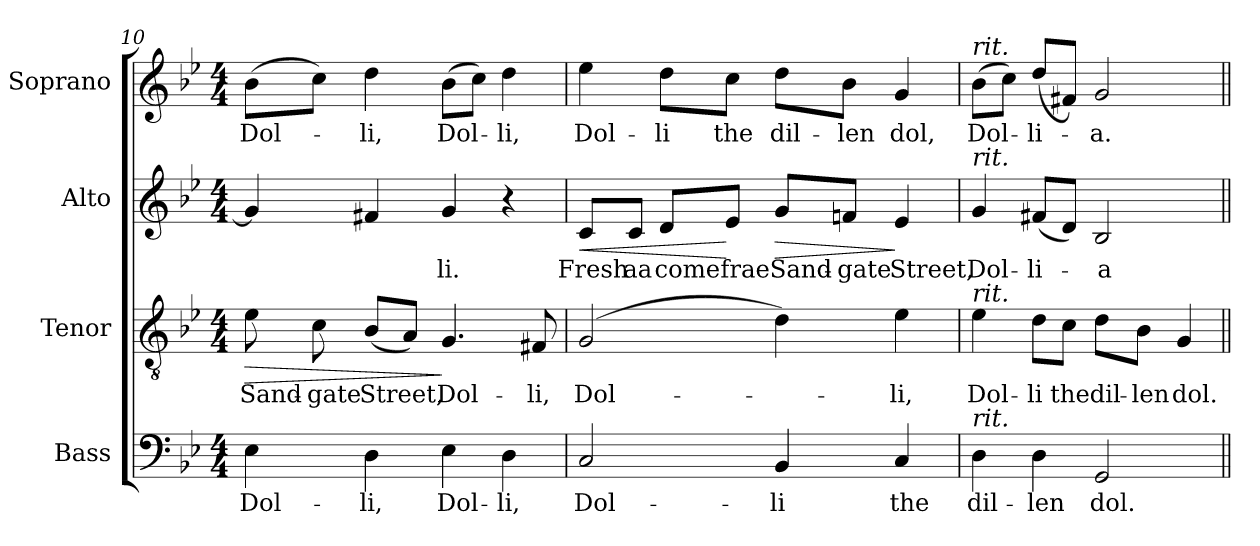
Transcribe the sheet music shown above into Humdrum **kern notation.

**kern	**text	**kern	**text	**dynam	**kern	**text	**dynam	**kern	**text
*part4	*part4	*part3	*part3	*part3	*part2	*part2	*part2	*part1	*part1
*staff4	*staff4	*staff3	*staff3	*staff3	*staff2	*staff2	*staff2	*staff1	*staff1
*I"Bass	*	*I"Tenor	*	*	*I"Alto	*	*	*I"Soprano	*
*I'B.	*	*I'T.	*	*	*I'A.	*	*	*I'S.	*
!!LO:PB:g=z
*clefF4	*	*clefGv2	*	*	*clefG2	*	*	*clefG2	*
*	*	*ITrd7c12	*	*	*	*	*	*	*
*k[b-e-]	*	*k[b-e-]	*	*	*k[b-e-]	*	*	*k[b-e-]	*
*B-:	*	*B-:	*	*	*B-:	*	*	*B-:	*
*M4/4	*	*M4/4	*	*	*M4/4	*	*	*M4/4	*
=10	=10	=10	=10	=10	=10	=10	=10	=10	=10
!	!LO:LY:b:color=#000000	!	!	!	!	!	!	!	!
!	!	!	!LO:LY:b:color=#000000	!LO:HP:b	!	!	!	!	!
!	!	!	!	!	!	!	!	!	!LO:LY:b:color=#000000
4E-i\	Dol-	8E-i\	Sand-	>	4gi/]	.	.	(8b-i\L	Dol-
!	!	!	!LO:LY:b:color=#000000	!	!	!	!	!	!
.	.	8Ci\	-gate	.	.	.	.	8cci\J)	.
!	!LO:LY:b:color=#000000	!	!	!	!	!	!	!	!
!	!	!	!LO:LY:b:color=#000000	!	!	!	!	!	!
!	!	!	!	!	!	!	!	!	!LO:LY:b:color=#000000
4Di\	-li,	(8BB-i/L	Street,	.	4f#Xi/	.	.	4ddi\	-li,
.	.	8AAi/J)	.	.	.	.	.	.	.
!	!LO:LY:b:color=#000000	!	!	!	!	!	!	!	!
!	!	!	!LO:LY:b:color=#000000	!	!	!	!	!	!
!	!	!	!	!	!	!LO:LY:b:color=#000000	!	!	!
!	!	!	!	!	!	!	!	!	!LO:LY:b:color=#000000
4E-i\	Dol-	4.GGi/	Dol-	]	4gi/	-li.	.	(8b-i\L	Dol-
.	.	.	.	.	.	.	.	8cci\J)	.
!	!LO:LY:b:color=#000000	!	!	!	!	!	!	!	!
!	!	!	!	!	!	!	!	!	!LO:LY:b:color=#000000
4Di\	-li,	.	.	.	4r	.	.	4ddi\	-li,
!	!	!	!LO:LY:b:color=#000000	!	!	!	!	!	!
.	.	8FF#Xi/	-li,	.	.	.	.	.	.
=11	=11	=11	=11	=11	=11	=11	=11	=11	=11
!	!LO:LY:b:color=#000000	!	!	!	!	!	!	!	!
!	!	!	!LO:LY:b:color=#000000	!	!	!	!	!	!
!	!	!	!	!	!	!LO:LY:b:color=#000000	!LO:HP:b	!	!
!	!	!	!	!	!	!	!	!	!LO:LY:b:color=#000000
2Ci/	Dol-	(2GGi/	Dol-	.	8ci/L	Fresh	<	4ee-i\	Dol-
!	!	!	!	!	!	!LO:LY:b:color=#000000	!	!	!
.	.	.	.	.	8ci/J	aa	.	.	.
!	!	!	!	!	!	!LO:LY:b:color=#000000	!	!	!
!	!	!	!	!	!	!	!	!	!LO:LY:b:color=#000000
.	.	.	.	.	8di/L	come	.	8ddi\L	-li
!	!	!	!	!	!	!LO:LY:b:color=#000000	!	!	!
!	!	!	!	!	!	!	!	!	!LO:LY:b:color=#000000
.	.	.	.	.	8e-i/J	frae	[	8cci\J	the
!	!LO:LY:b:color=#000000	!	!	!	!	!	!	!	!
!	!	!	!	!	!	!LO:LY:b:color=#000000	!LO:HP:b	!	!
!	!	!	!	!	!	!	!	!	!LO:LY:b:color=#000000
4BB-i/	-li	4Di\)	.	.	8gi/L	Sand-	>	8ddi\L	dil-
!	!	!	!	!	!	!LO:LY:b:color=#000000	!	!	!
!	!	!	!	!	!	!	!	!	!LO:LY:b:color=#000000
.	.	.	.	.	8fni/J	-gate	.	8b-i\J	-len
!	!LO:LY:b:color=#000000	!	!	!	!	!	!	!	!
!	!	!	!LO:LY:b:color=#000000	!	!	!	!	!	!
!	!	!	!	!	!	!LO:LY:b:color=#000000	!	!	!
!	!	!	!	!	!	!	!	!	!LO:LY:b:color=#000000
4Ci/	the	4E-i\	-li,	.	4e-i/	Street,	]	4gi/	dol,
=12	=12	=12	=12	=12	=12	=12	=12	=12	=12
!	!LO:LY:b:color=#000000	!	!	!	!	!	!	!	!
!	!	!	!LO:LY:b:color=#000000	!	!	!	!	!	!
!	!	!	!	!	!	!LO:LY:b:color=#000000	!	!	!
!	!	!	!	!	!	!	!	!LO:TX:a:i:t=rit.	!
!	!	!	!	!	!LO:TX:a:i:t=rit.	!	!	!	!
!	!	!LO:TX:a:i:t=rit.	!	!	!	!	!	!	!
!LO:TX:a:i:t=rit.	!	!	!	!	!	!	!	!	!
!	!	!	!	!	!	!	!	!	!LO:LY:b:color=#000000
4Di\	dil-	4E-i\	Dol-	.	4gi/	Dol-	.	(8b-i\L	Dol-
.	.	.	.	.	.	.	.	8cci\J)	.
!	!LO:LY:b:color=#000000	!	!	!	!	!	!	!	!
!	!	!	!LO:LY:b:color=#000000	!	!	!	!	!	!
!	!	!	!	!	!	!LO:LY:b:color=#000000	!	!	!
!	!	!	!	!	!	!	!	!	!LO:LY:b:color=#000000
4Di\	-len	8Di\L	-li	.	(8f#Xi/L	-li-	.	(8ddi/L	-li-
!	!	!	!LO:LY:b:color=#000000	!	!	!	!	!	!
.	.	8Ci\J	the	.	8di/J)	.	.	8f#Xi/J)	.
!	!LO:LY:b:color=#000000	!	!	!	!	!	!	!	!
!	!	!	!LO:LY:b:color=#000000	!	!	!	!	!	!
!	!	!	!	!	!	!LO:LY:b:color=#000000	!	!	!
!	!	!	!	!	!	!	!	!	!LO:LY:b:color=#000000
2GGi/	dol.	8Di\L	dil-	.	2B-i/	-a-	.	2gi/	-a.
!	!	!	!LO:LY:b:color=#000000	!	!	!	!	!	!
.	.	8BB-i\J	-len	.	.	.	.	.	.
!	!	!	!LO:LY:b:color=#000000	!	!	!	!	!	!
.	.	4GGi/	dol.	.	.	.	.	.	.
=||	=||	=||	=||	=||	=||	=||	=||	=||	=||
*-	*-	*-	*-	*-	*-	*-	*-	*-	*-
